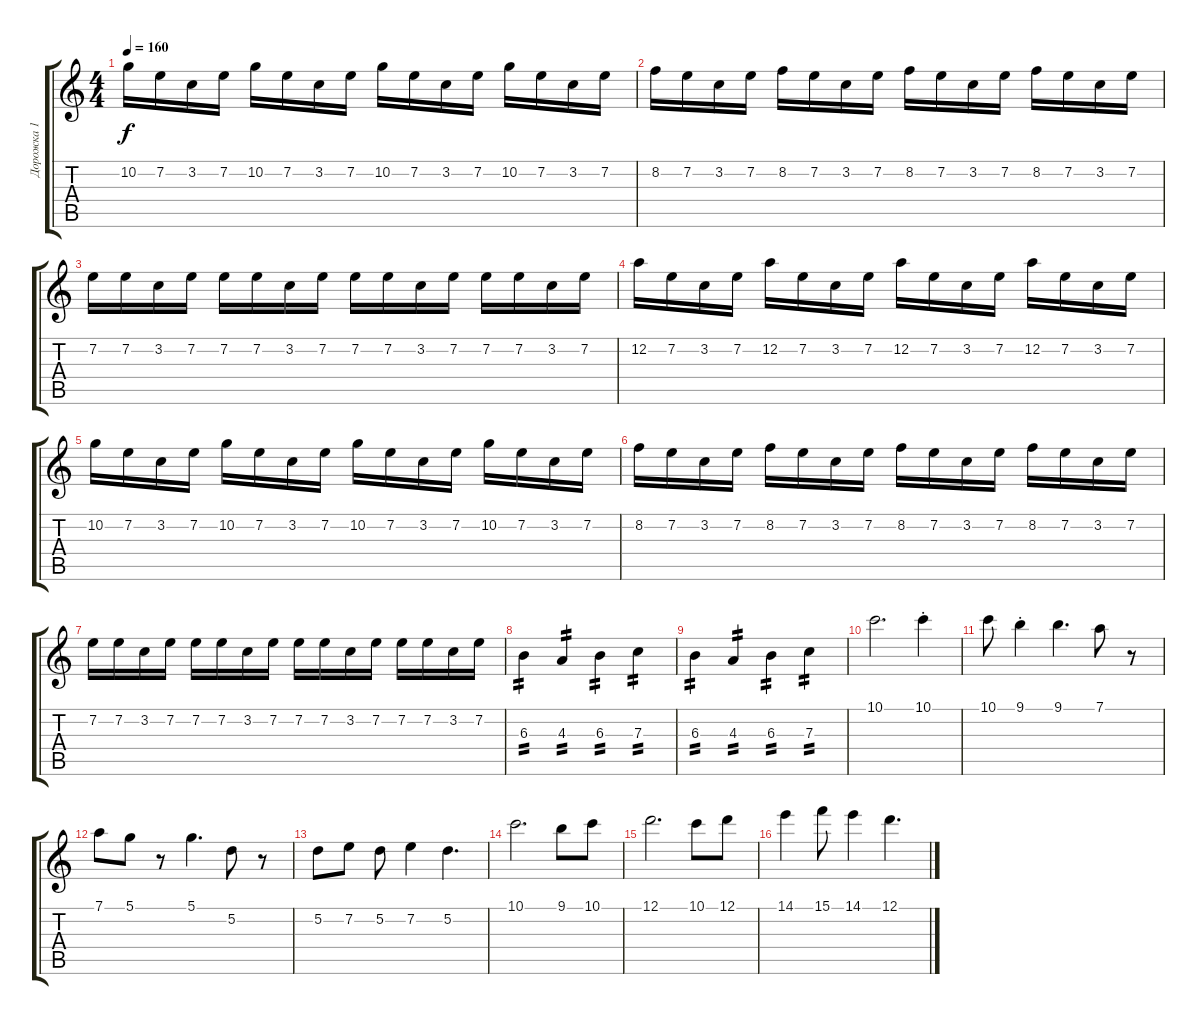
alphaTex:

\track ("Дорожка 1" "Дорожка 1") {instrument distortionguitar}
\staff {score tabs}
\tuning (D4 A3 F3 C3 G2 D2) {hide}
\ts (4 4)
\tempo 160
\clef g2
\ks c
10.2.16{dy f} 7.2.16 3.2.16 7.2.16 10.2.16 7.2.16 3.2.16 7.2.16 10.2.16 7.2.16 3.2.16 7.2.16 10.2.16 7.2.16 3.2.16 7.2.16 |
8.2.16 7.2.16 3.2.16 7.2.16 8.2.16 7.2.16 3.2.16 7.2.16 8.2.16 7.2.16 3.2.16 7.2.16 8.2.16 7.2.16 3.2.16 7.2.16 |
7.2.16 7.2.16 3.2.16 7.2.16 7.2.16 7.2.16 3.2.16 7.2.16 7.2.16 7.2.16 3.2.16 7.2.16 7.2.16 7.2.16 3.2.16 7.2.16 |
12.2.16 7.2.16 3.2.16 7.2.16 12.2.16 7.2.16 3.2.16 7.2.16 12.2.16 7.2.16 3.2.16 7.2.16 12.2.16 7.2.16 3.2.16 7.2.16 |
10.2.16 7.2.16 3.2.16 7.2.16 10.2.16 7.2.16 3.2.16 7.2.16 10.2.16 7.2.16 3.2.16 7.2.16 10.2.16 7.2.16 3.2.16 7.2.16 |
8.2.16 7.2.16 3.2.16 7.2.16 8.2.16 7.2.16 3.2.16 7.2.16 8.2.16 7.2.16 3.2.16 7.2.16 8.2.16 7.2.16 3.2.16 7.2.16 |
7.2.16 7.2.16 3.2.16 7.2.16 7.2.16 7.2.16 3.2.16 7.2.16 7.2.16 7.2.16 3.2.16 7.2.16 7.2.16 7.2.16 3.2.16 7.2.16 |
6.3.4{tp 2} 4.3.4{tp 2} 6.3.4{tp 2} 7.3.4{tp 2} |
6.3.4{tp 2} 4.3.4{tp 2} 6.3.4{tp 2} 7.3.4{tp 2} |
10.1.2{d} 10.1{st}.4 |
10.1.8 9.1{st}.4 9.1.4{d} 7.1.8 r.8 |
7.1.8 5.1.8 r.8 5.1.4{d} 5.2.8 r.8 |
5.2.8 7.2.8 5.2.8 7.2.4 5.2.4{d} |
10.1.2{d} 9.1.8 10.1.8 |
12.1.2{d} 10.1.8 12.1.8 |
14.1.4 15.1.8 14.1.4 12.1.4{d}
